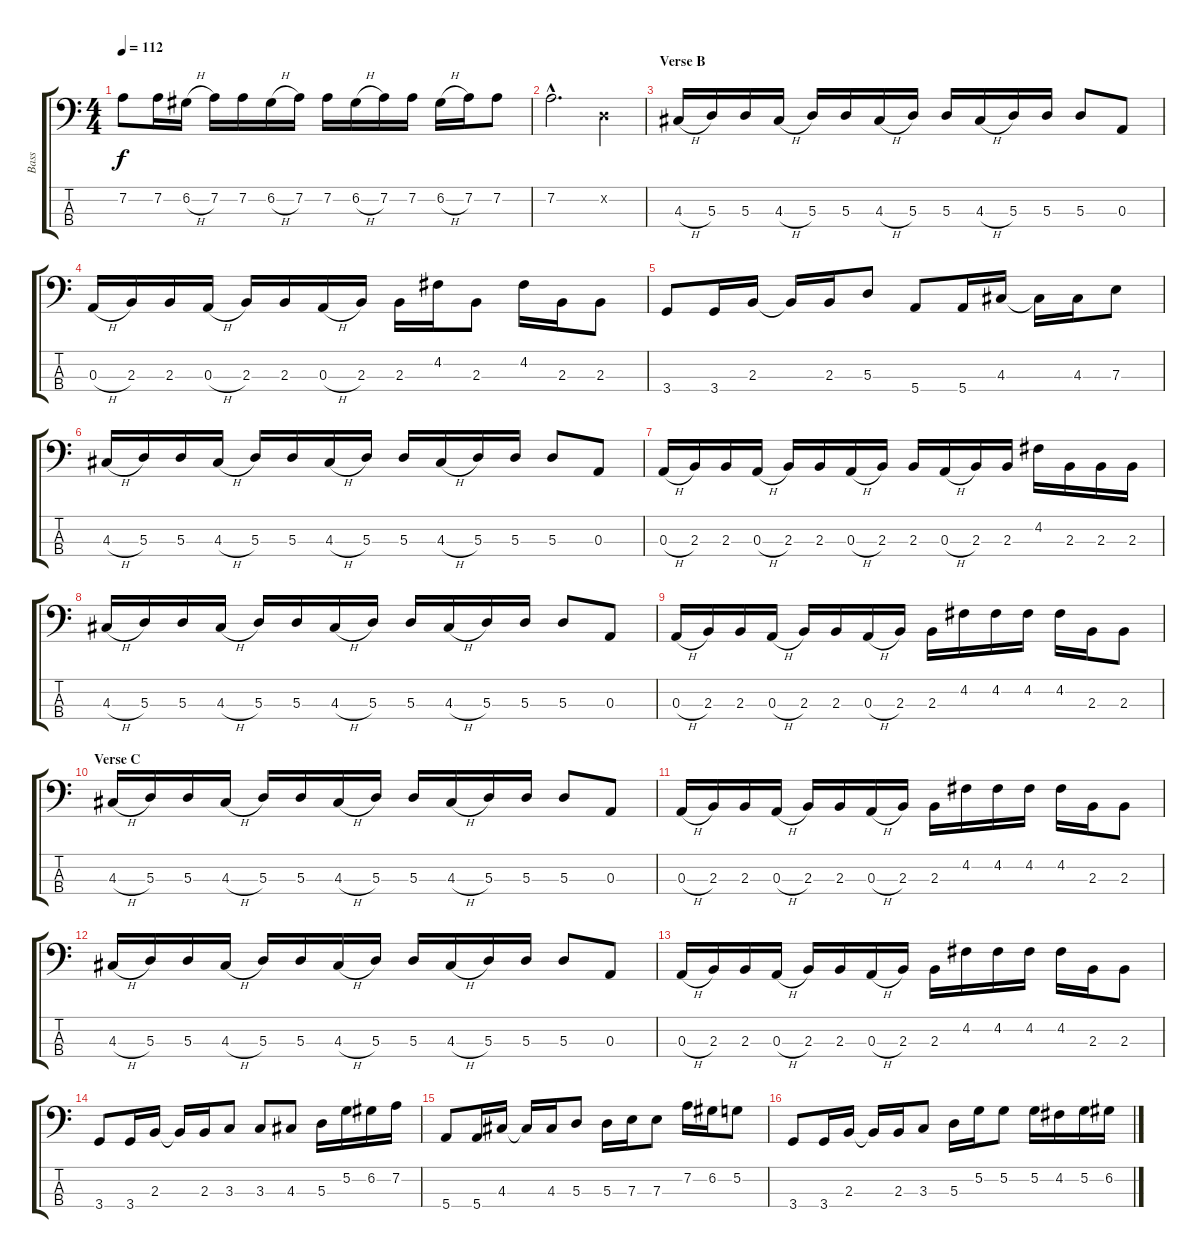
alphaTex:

\track ("Bass" "Bass") {instrument electricbasspick}
\staff {score tabs}
\tuning (G2 D2 A1 E1) {hide}
\ts (4 4)
\tempo 112
\clef f4
\ks c
7.2.8{dy f} 7.2.16 6.2{h}.16 7.2.16 7.2.16 6.2{h}.16 7.2.16 7.2.16 6.2{h}.16 7.2.16 7.2.16 6.2{h}.16 7.2.16 7.2.8 |
7.2{hac}.2{d} 0.2{x}.4 |
\section ("" "Verse B")
4.3{h}.16 5.3.16 5.3.16 4.3{h}.16 5.3.16 5.3.16 4.3{h}.16 5.3.16 5.3.16 4.3{h}.16 5.3.16 5.3.16 5.3.8 0.3.8 |
0.3{h}.16 2.3.16 2.3.16 0.3{h}.16 2.3.16 2.3.16 0.3{h}.16 2.3.16 2.3.16 4.2.16 2.3.8 4.2.16 2.3.16 2.3.8 |
3.4.8 3.4.16 2.3.16 2.3{t}.16 2.3.16 5.3.8 5.4.8 5.4.16 4.3.16 4.3{t}.16 4.3.16 7.3.8 |
4.3{h}.16 5.3.16 5.3.16 4.3{h}.16 5.3.16 5.3.16 4.3{h}.16 5.3.16 5.3.16 4.3{h}.16 5.3.16 5.3.16 5.3.8 0.3.8 |
0.3{h}.16 2.3.16 2.3.16 0.3{h}.16 2.3.16 2.3.16 0.3{h}.16 2.3.16 2.3.16 0.3{h}.16 2.3.16 2.3.16 4.2.16 2.3.16 2.3.16 2.3.16 |
4.3{h}.16 5.3.16 5.3.16 4.3{h}.16 5.3.16 5.3.16 4.3{h}.16 5.3.16 5.3.16 4.3{h}.16 5.3.16 5.3.16 5.3.8 0.3.8 |
0.3{h}.16 2.3.16 2.3.16 0.3{h}.16 2.3.16 2.3.16 0.3{h}.16 2.3.16 2.3.16 4.2.16 4.2.16 4.2.16 4.2.16 2.3.16 2.3.8 |
\section ("" "Verse C")
4.3{h}.16 5.3.16 5.3.16 4.3{h}.16 5.3.16 5.3.16 4.3{h}.16 5.3.16 5.3.16 4.3{h}.16 5.3.16 5.3.16 5.3.8 0.3.8 |
0.3{h}.16 2.3.16 2.3.16 0.3{h}.16 2.3.16 2.3.16 0.3{h}.16 2.3.16 2.3.16 4.2.16 4.2.16 4.2.16 4.2.16 2.3.16 2.3.8 |
4.3{h}.16 5.3.16 5.3.16 4.3{h}.16 5.3.16 5.3.16 4.3{h}.16 5.3.16 5.3.16 4.3{h}.16 5.3.16 5.3.16 5.3.8 0.3.8 |
0.3{h}.16 2.3.16 2.3.16 0.3{h}.16 2.3.16 2.3.16 0.3{h}.16 2.3.16 2.3.16 4.2.16 4.2.16 4.2.16 4.2.16 2.3.16 2.3.8 |
3.4.8 3.4.16 2.3.16 2.3{t}.16 2.3.16 3.3.8 3.3.8 4.3.8 5.3.16 5.2.16 6.2.16 7.2.16 |
5.4.8 5.4.16 4.3.16 4.3{t}.16 4.3.16 5.3.8 5.3.16 7.3.16 7.3.8 7.2.16 6.2.16 5.2.8 |
3.4.8 3.4.16 2.3.16 2.3{t}.16 2.3.16 3.3.8 5.3.16 5.2.16 5.2.8 5.2.16 4.2.16 5.2.16 6.2.16
